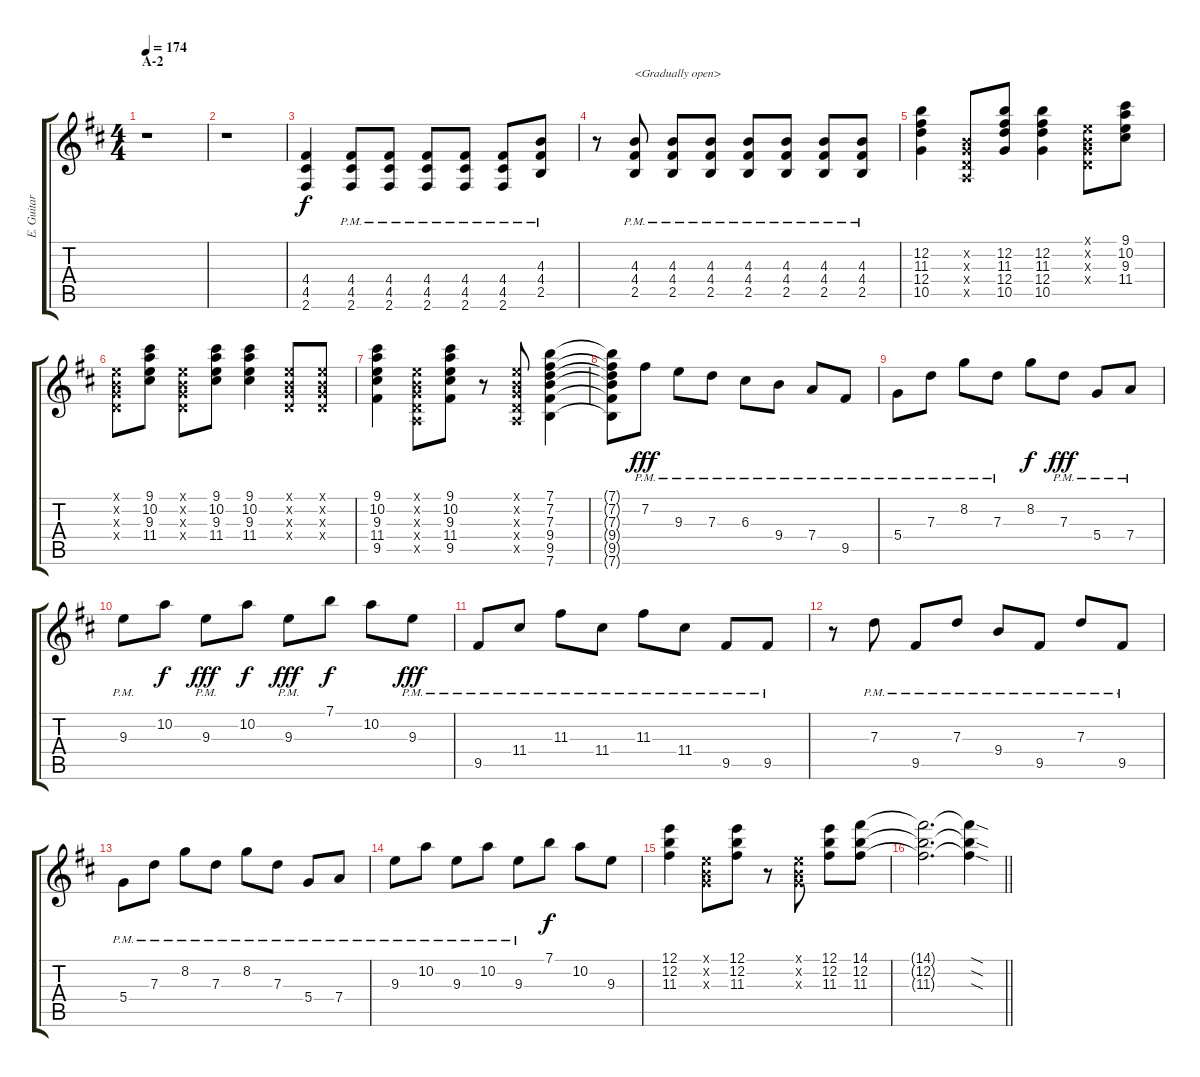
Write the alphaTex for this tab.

\track ("E. Guitar I" "E. Guitar ") {instrument overdrivenguitar}
\staff {score tabs}
\tuning (E4 B3 G3 D3 A2 E2) {hide}
\ts (4 4)
\section ("" "A-2")
\tempo 174
\clef g2
\ks bminor
r.1{dy f} |
r.1 |
(4.4 4.5 2.6).4 (4.4{pm} 4.5{pm} 2.6{pm}).8 (4.4{pm} 4.5{pm} 2.6{pm}).8 (4.4{pm} 4.5{pm} 2.6{pm}).8 (4.4{pm} 4.5{pm} 2.6{pm}).8 (4.4{pm} 4.5{pm} 2.6{pm}).8 (4.3{pm} 4.4{pm} 2.5{pm}).8 |
r.8 (4.3{pm} 4.4{pm} 2.5{pm}).8{txt "<Gradually open>"} (4.3{pm} 4.4{pm} 2.5{pm}).8 (4.3{pm} 4.4{pm} 2.5{pm}).8 (4.3{pm} 4.4{pm} 2.5{pm}).8 (4.3{pm} 4.4{pm} 2.5{pm}).8 (4.3{pm} 4.4{pm} 2.5{pm}).8 (4.3{pm} 4.4{pm} 2.5{pm}).8 |
(12.2 11.3 12.4 10.5).4 (0.2{x} 0.3{x} 0.4{x} 0.5{x}).8 (12.2 11.3 12.4 10.5).8 (12.2 11.3 12.4 10.5).4 (0.1{x} 0.2{x} 0.3{x} 0.4{x}).8 (9.1 10.2 9.3 11.4).8 |
(0.1{x} 0.2{x} 0.3{x} 0.4{x}).8 (9.1 10.2 9.3 11.4).8 (0.1{x} 0.2{x} 0.3{x} 0.4{x}).8 (9.1 10.2 9.3 11.4).8 (9.1 10.2 9.3 11.4).4 (0.1{x} 0.2{x} 0.3{x} 0.4{x}).8 (0.1{x} 0.2{x} 0.3{x} 0.4{x}).8 |
(9.1 10.2 9.3 11.4 9.5).4 (0.1{x} 0.2{x} 0.3{x} 0.4{x} 0.5{x}).8 (9.1 10.2 9.3 11.4 9.5).8 r.8 (0.1{x} 0.2{x} 0.3{x} 0.4{x} 0.5{x}).8 (7.1 7.2 7.3 9.4 9.5 7.6).4 |
(7.1{t} 7.2{t} 7.3{t} 9.4{t} 9.5{t} 7.6{t}).8 7.2{pm}.8{dy fff} 9.3{pm}.8 7.3{pm}.8 6.3{pm}.8 9.4{pm}.8 7.4{pm}.8 9.5{pm}.8 |
5.4{pm}.8 7.3{pm}.8 8.2{pm}.8 7.3{pm}.8 8.2.8{dy f} 7.3{pm}.8{dy fff} 5.4{pm}.8 7.4{pm}.8 |
9.3{pm}.8 10.2.8{dy f} 9.3{pm}.8{dy fff} 10.2.8{dy f} 9.3{pm}.8{dy fff} 7.1.8{dy f} 10.2.8 9.3{pm}.8{dy fff} |
9.5{pm}.8 11.4{pm}.8 11.3{pm}.8 11.4{pm}.8 11.3{pm}.8 11.4{pm}.8 9.5{pm}.8 9.5{pm}.8 |
r.8 7.3{pm}.8 9.5{pm}.8 7.3{pm}.8 9.4{pm}.8 9.5{pm}.8 7.3{pm}.8 9.5{pm}.8 |
5.4{pm}.8 7.3{pm}.8 8.2{pm}.8 7.3{pm}.8 8.2{pm}.8 7.3{pm}.8 5.4{pm}.8 7.4{pm}.8 |
9.3{pm}.8 10.2{pm}.8 9.3{pm}.8 10.2{pm}.8 9.3{pm}.8 7.1.8{dy f} 10.2.8 9.3.8 |
(12.1 12.2 11.3).4 (0.1{x} 0.2{x} 0.3{x}).8 (12.1 12.2 11.3).8 r.8 (0.1{x} 0.2{x} 0.3{x}).8 (12.1 12.2 11.3).8 (14.1 12.2 11.3).8 |
\barLineRight lightlight
(14.1{t} 12.2{t} 11.3{t}).2{d} (14.1{sod t} 12.2{sod t} 11.3{sod t}).4
